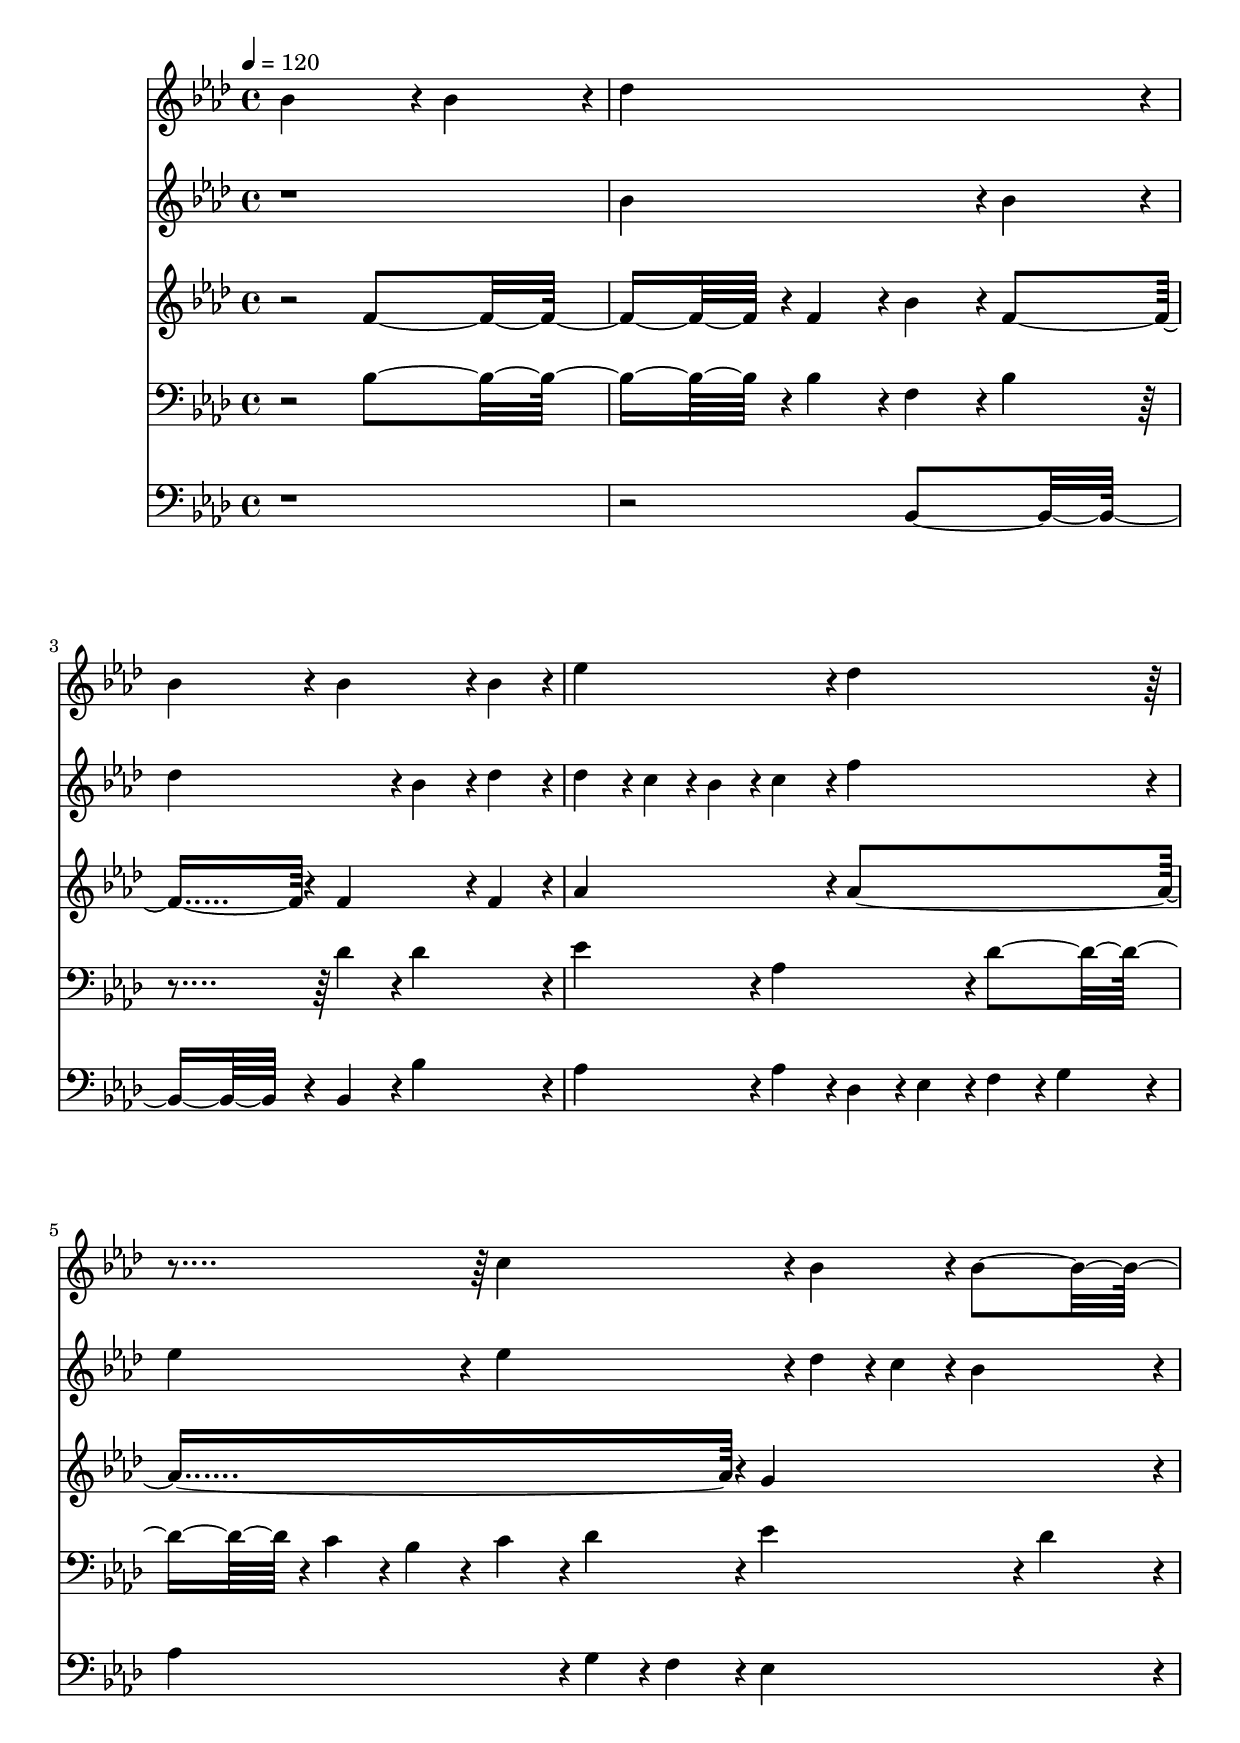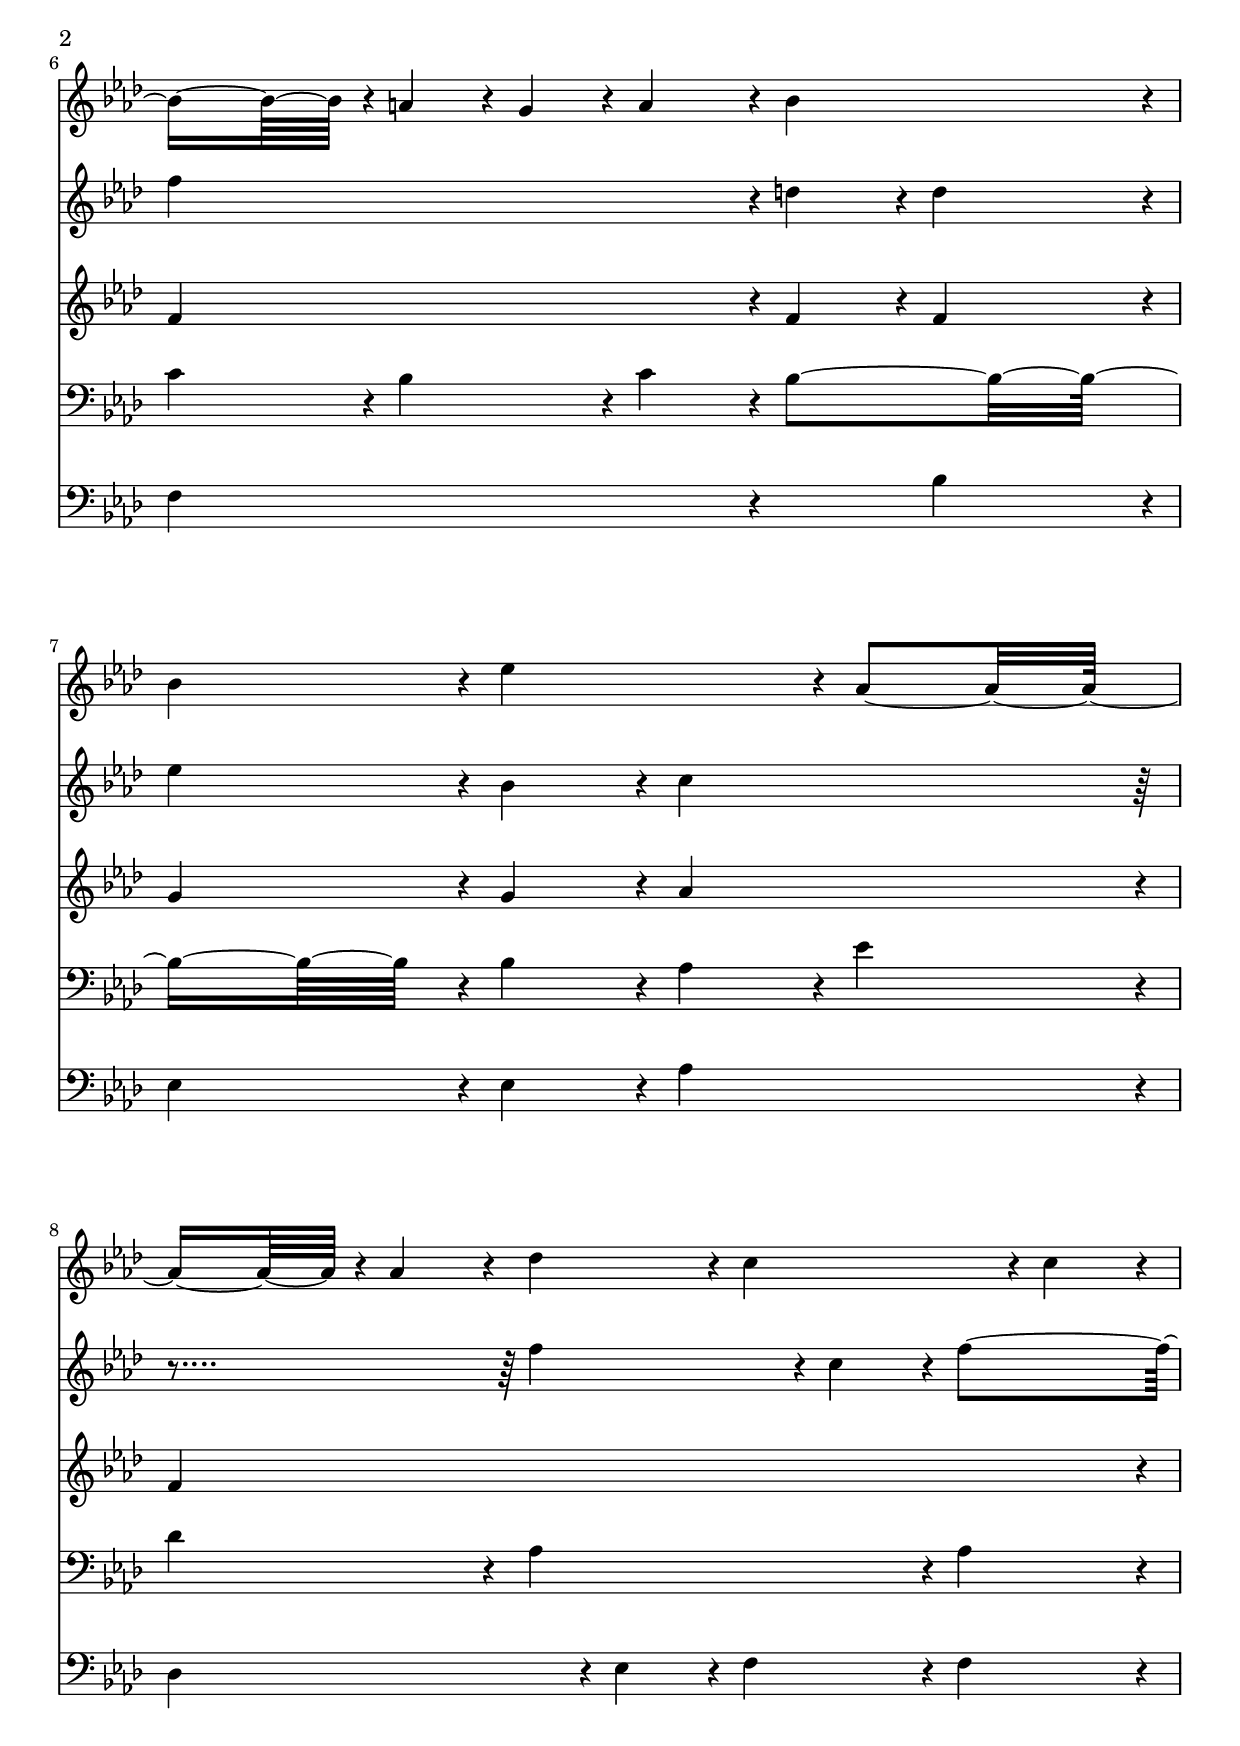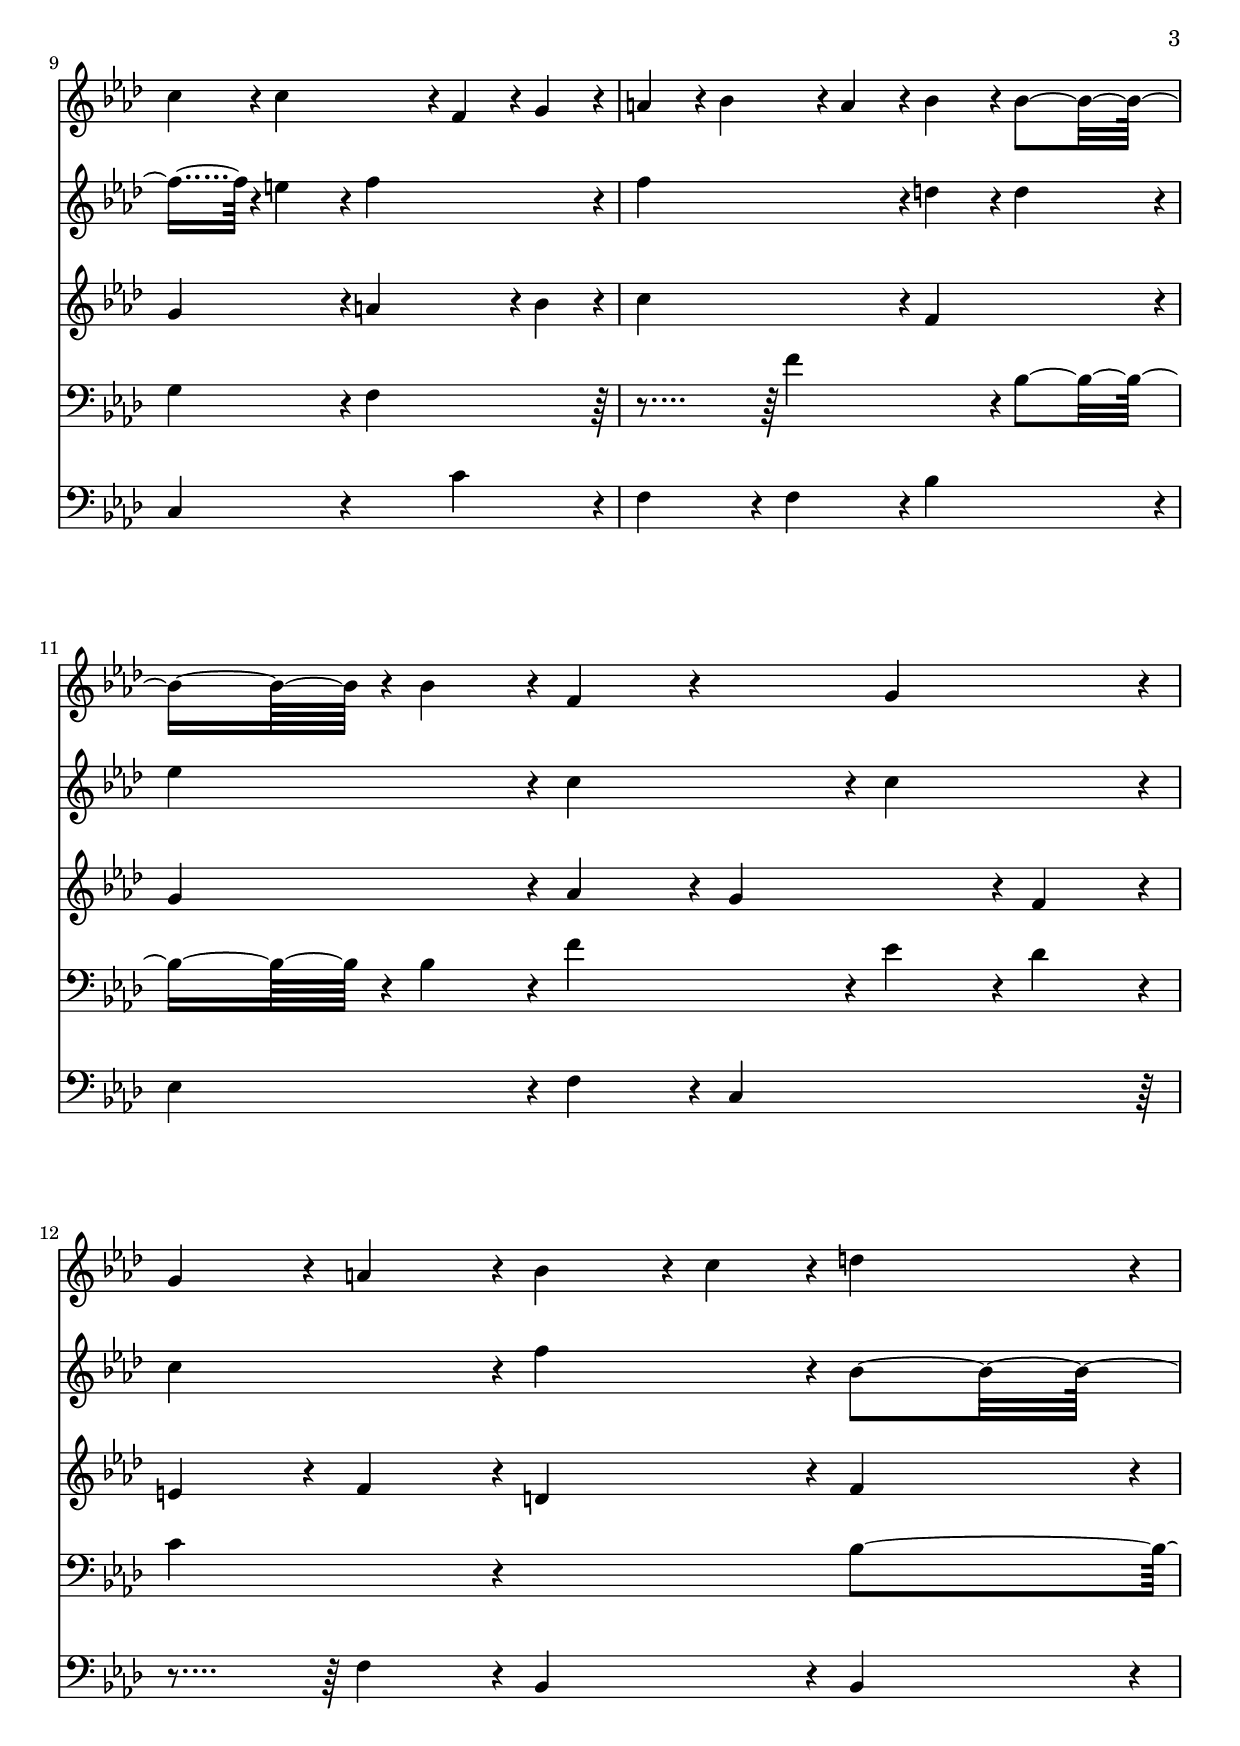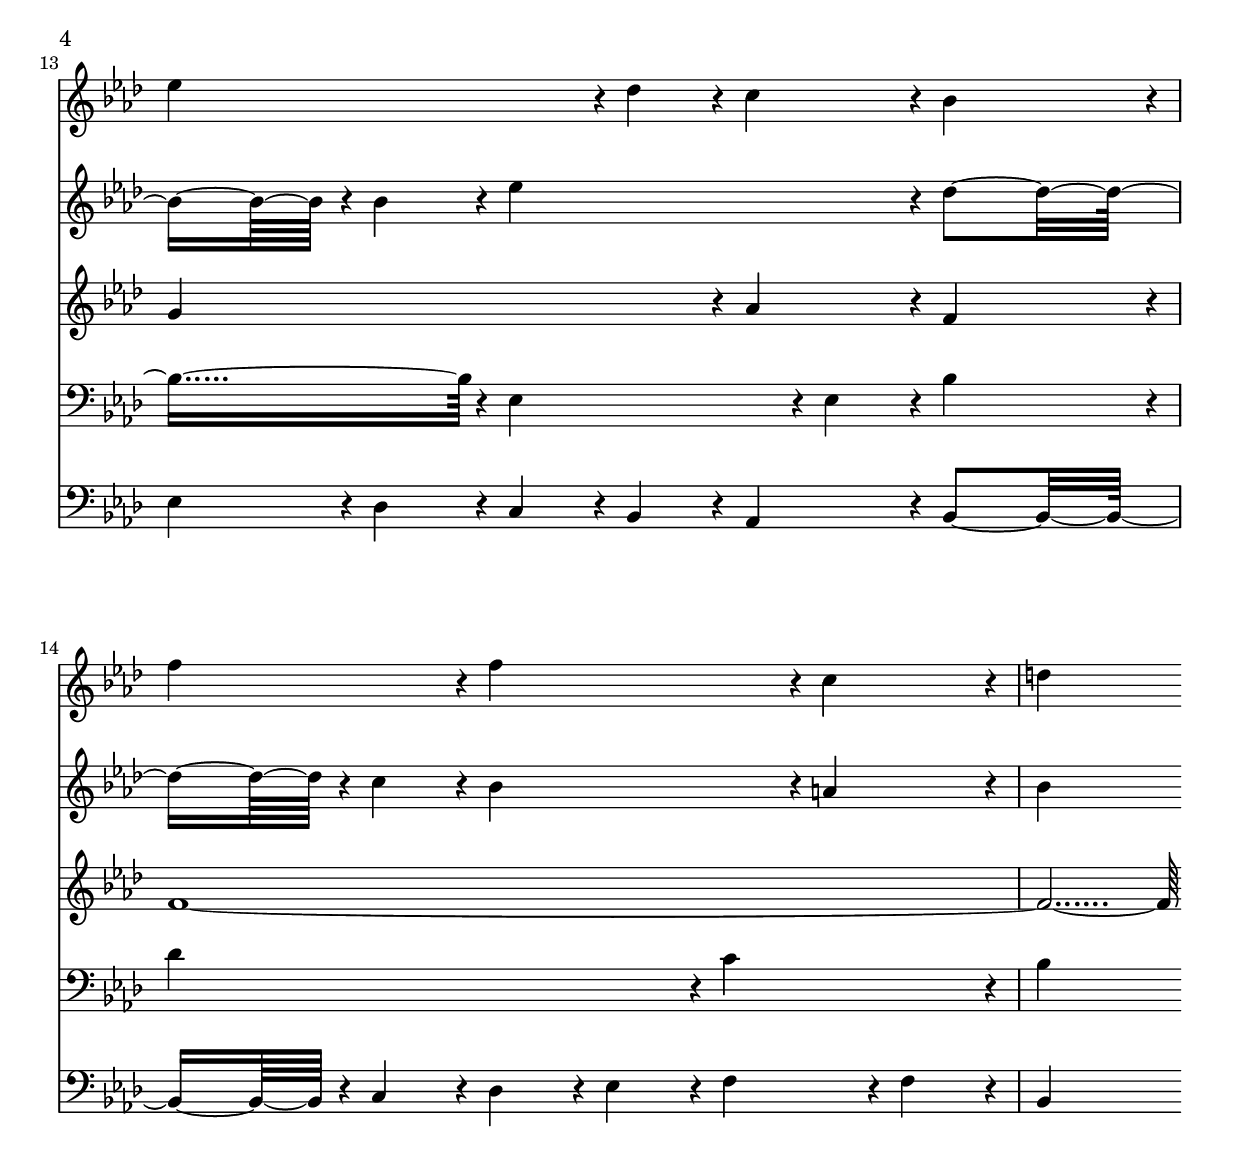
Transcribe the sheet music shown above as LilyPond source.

% Lily was here -- automatically converted by /usr/local/bin/midi2ly from bene.mid
\version "2.14.0"

\layout {
  \context {
    \Voice
    \remove "Note_heads_engraver"
    \consists "Completion_heads_engraver"
    \remove "Rest_engraver"
    \consists "Completion_rest_engraver"
  }
}

trackAchannelA = {


  \key f \minor
    
  \tempo 4 = 120 
  

  \key f \minor
  
  \time 4/4 
  
  \tempo 4 = 75 
  
}

trackA = <<
  \context Voice = voiceA \trackAchannelA
>>


trackBchannelB = \relative c {
  bes''4*569/192 r4*7/192 bes4*188/192 r4*4/192 
  | % 2
  des4*764/192 r4*4/192 
  | % 3
  bes4*188/192 r4*4/192 bes4*380/192 r4*4/192 bes4*188/192 r4*4/192 
  | % 4
  ees4*380/192 r4*4/192 des4*380/192 r4*196/192 c4*284/192 r4*4/192 bes4*92/192 
  r4*4/192 bes4*284/192 r4*4/192 a4*44/192 r4*4/192 g4*44/192 r4*4/192 a4*188/192 
  r4*4/192 bes4*380/192 r4*4/192 
  | % 7
  bes4*188/192 r4*4/192 ees4*380/192 r4*4/192 aes,4*284/192 r4*4/192 aes4*92/192 
  r4*4/192 des4*188/192 r4*4/192 c4*284/192 r4*4/192 c4*92/192 
  r4*4/192 
  | % 9
  c4*188/192 r4*4/192 c4*380/192 r4*4/192 f,4*92/192 r4*4/192 g4*92/192 
  r4*4/192 
  | % 10
  a4*92/192 r4*4/192 bes4*188/192 r4*4/192 a4*92/192 r4*4/192 bes4*188/192 
  r4*4/192 bes4*284/192 r4*4/192 bes4*92/192 r4*4/192 f4*188/192 
  r4*196/192 g4*188/192 r4*4/192 
  | % 12
  g4*188/192 r4*4/192 a4*188/192 r4*4/192 bes4*140/192 r4*4/192 c4*44/192 
  r4*4/192 d4*188/192 r4*4/192 
  | % 13
  ees4*284/192 r4*4/192 des4*92/192 r4*4/192 c4*188/192 r4*4/192 bes4*188/192 
  r4*4/192 
  | % 14
  f'4*188/192 r4*4/192 f4*380/192 r4*4/192 c4*188/192 r4*4/192 
  | % 15
  d4*764/192 
}

trackB = <<
  \context Voice = voiceA \trackBchannelB
>>


trackCchannelB = \relative c {
  r1 
  | % 2
  bes''4*572/192 r4*4/192 bes4*188/192 r4*4/192 
  | % 3
  des4*380/192 r4*4/192 bes4*188/192 r4*4/192 des4*188/192 r4*4/192 
  | % 4
  des4*92/192 r4*4/192 c4*44/192 r4*4/192 bes4*44/192 r4*4/192 c4*188/192 
  r4*4/192 f4*380/192 r4*4/192 
  | % 5
  ees4*188/192 r4*4/192 ees4*284/192 r4*4/192 des4*44/192 r4*4/192 c4*44/192 
  r4*4/192 bes4*188/192 r4*4/192 
  | % 6
  f'4*380/192 r4*4/192 d4*188/192 r4*4/192 d4*188/192 r4*4/192 
  | % 7
  ees4*188/192 r4*4/192 bes4*188/192 r4*4/192 c4*380/192 r4*196/192 f4*284/192 
  r4*4/192 c4*92/192 r4*4/192 f4*380/192 r4*4/192 e4*188/192 r4*4/192 f4*380/192 
  r4*4/192 
  | % 10
  f4*380/192 r4*4/192 d4*188/192 r4*4/192 d4*188/192 r4*4/192 
  | % 11
  ees4*188/192 r4*4/192 c4*380/192 r4*4/192 c4*188/192 r4*4/192 
  | % 12
  c4*380/192 r4*4/192 f4*188/192 r4*4/192 bes,4*284/192 r4*4/192 bes4*92/192 
  r4*4/192 ees4*380/192 r4*4/192 des4*284/192 r4*4/192 c4*92/192 
  r4*4/192 bes4*380/192 r4*4/192 a4*188/192 r4*4/192 
  | % 15
  bes4*764/192 
}

trackC = <<
  \context Voice = voiceA \trackCchannelB
>>


trackDchannelB = \relative c {
  r2 f'4*572/192 r4*4/192 f4*188/192 r4*4/192 bes4*188/192 r4*4/192 f4*380/192 
  r4*4/192 f4*380/192 r4*4/192 f4*188/192 r4*4/192 
  | % 4
  aes4*380/192 r4*4/192 aes4*764/192 r4*4/192 g4*380/192 r4*4/192 
  | % 6
  f4*380/192 r4*4/192 f4*188/192 r4*4/192 f4*188/192 r4*4/192 
  | % 7
  g4*188/192 r4*4/192 g4*188/192 r4*4/192 aes4*380/192 r4*4/192 
  | % 8
  f4*764/192 r4*4/192 
  | % 9
  g4*380/192 r4*4/192 a4*284/192 r4*4/192 bes4*92/192 r4*4/192 
  | % 10
  c4*380/192 r4*4/192 f,4*380/192 r4*4/192 
  | % 11
  g4*188/192 r4*4/192 aes4*188/192 r4*4/192 g4*284/192 r4*4/192 f4*92/192 
  r4*4/192 
  | % 12
  e4*188/192 r4*4/192 f4*188/192 r4*4/192 d4*188/192 r4*4/192 f4*188/192 
  r4*4/192 
  | % 13
  g4*380/192 r4*4/192 aes4*188/192 r4*4/192 f4*188/192 r4*4/192 
  | % 14
  f4*1532/192 
}

trackD = <<
  \context Voice = voiceA \trackDchannelB
>>


trackEchannelB = \relative c {
  r2 bes'4*572/192 r4*4/192 bes4*188/192 r4*4/192 f4*188/192 r4*4/192 bes4*188/192 
  r4*196/192 des4*188/192 r4*4/192 des4*380/192 r4*4/192 
  | % 4
  ees4*188/192 r4*4/192 aes,4*380/192 r4*4/192 des4*284/192 r4*4/192 c4*44/192 
  r4*4/192 bes4*44/192 r4*4/192 c4*92/192 r4*4/192 des4*92/192 
  r4*4/192 ees4*284/192 r4*4/192 des4*92/192 r4*4/192 
  | % 6
  c4*92/192 r4*4/192 bes4*92/192 r4*4/192 c4*188/192 r4*4/192 bes4*572/192 
  r4*4/192 bes4*188/192 r4*4/192 aes4*188/192 r4*4/192 ees'4*188/192 
  r4*4/192 
  | % 8
  des4*188/192 r4*4/192 aes4*380/192 r4*4/192 aes4*188/192 r4*4/192 
  | % 9
  g4*380/192 r4*4/192 f4*380/192 r4*196/192 f'4*380/192 r4*4/192 bes,4*284/192 
  r4*4/192 bes4*92/192 r4*4/192 f'4*380/192 r4*4/192 ees4*92/192 
  r4*4/192 des4*92/192 r4*4/192 
  | % 12
  c4*380/192 r4*196/192 bes4*380/192 r4*4/192 ees,4*284/192 r4*4/192 ees4*92/192 
  r4*4/192 bes'4*188/192 r4*4/192 
  | % 14
  des4*380/192 r4*4/192 c4*380/192 r4*4/192 
  | % 15
  bes4*764/192 
}

trackE = <<

  \clef bass
  
  \context Voice = voiceA \trackEchannelB
>>


trackFchannelB = \relative c {
  r1. bes4*572/192 r4*4/192 bes4*188/192 r4*4/192 bes'4*380/192 
  r4*4/192 
  | % 4
  aes4*188/192 r4*4/192 aes4*188/192 r4*4/192 des,4*92/192 r4*4/192 ees4*92/192 
  r4*4/192 f4*92/192 r4*4/192 g4*92/192 r4*4/192 
  | % 5
  aes4*284/192 r4*4/192 g4*44/192 r4*4/192 f4*44/192 r4*4/192 ees4*380/192 
  r4*4/192 
  | % 6
  f4*380/192 r4*196/192 bes4*188/192 r4*4/192 
  | % 7
  ees,4*188/192 r4*4/192 ees4*188/192 r4*4/192 aes4*380/192 r4*4/192 
  | % 8
  des,4*284/192 r4*4/192 ees4*92/192 r4*4/192 f4*188/192 r4*4/192 f4*188/192 
  r4*4/192 
  | % 9
  c4*380/192 r4*196/192 c'4*188/192 r4*4/192 
  | % 10
  f,4*188/192 r4*4/192 f4*188/192 r4*4/192 bes4*380/192 r4*4/192 
  | % 11
  ees,4*188/192 r4*4/192 f4*188/192 r4*4/192 c4*380/192 r4*196/192 f4*188/192 
  r4*4/192 bes,4*188/192 r4*4/192 bes4*188/192 r4*4/192 
  | % 13
  ees4*92/192 r4*4/192 des4*92/192 r4*4/192 c4*92/192 r4*4/192 bes4*92/192 
  r4*4/192 aes4*188/192 r4*4/192 bes4*284/192 r4*4/192 c4*92/192 
  r4*4/192 des4*92/192 r4*4/192 ees4*92/192 r4*4/192 f4*284/192 
  r4*4/192 f4*92/192 r4*4/192 
  | % 15
  bes,4*764/192 
}

trackF = <<

  \clef bass
  
  \context Voice = voiceA \trackFchannelB
>>


\score {
  <<
    \context Staff=trackB \trackA
    \context Staff=trackB \trackB
    \context Staff=trackC \trackA
    \context Staff=trackC \trackC
    \context Staff=trackD \trackA
    \context Staff=trackD \trackD
    \context Staff=trackE \trackA
    \context Staff=trackE \trackE
    \context Staff=trackF \trackA
    \context Staff=trackF \trackF
  >>
  \layout {}
  \midi {}
}
